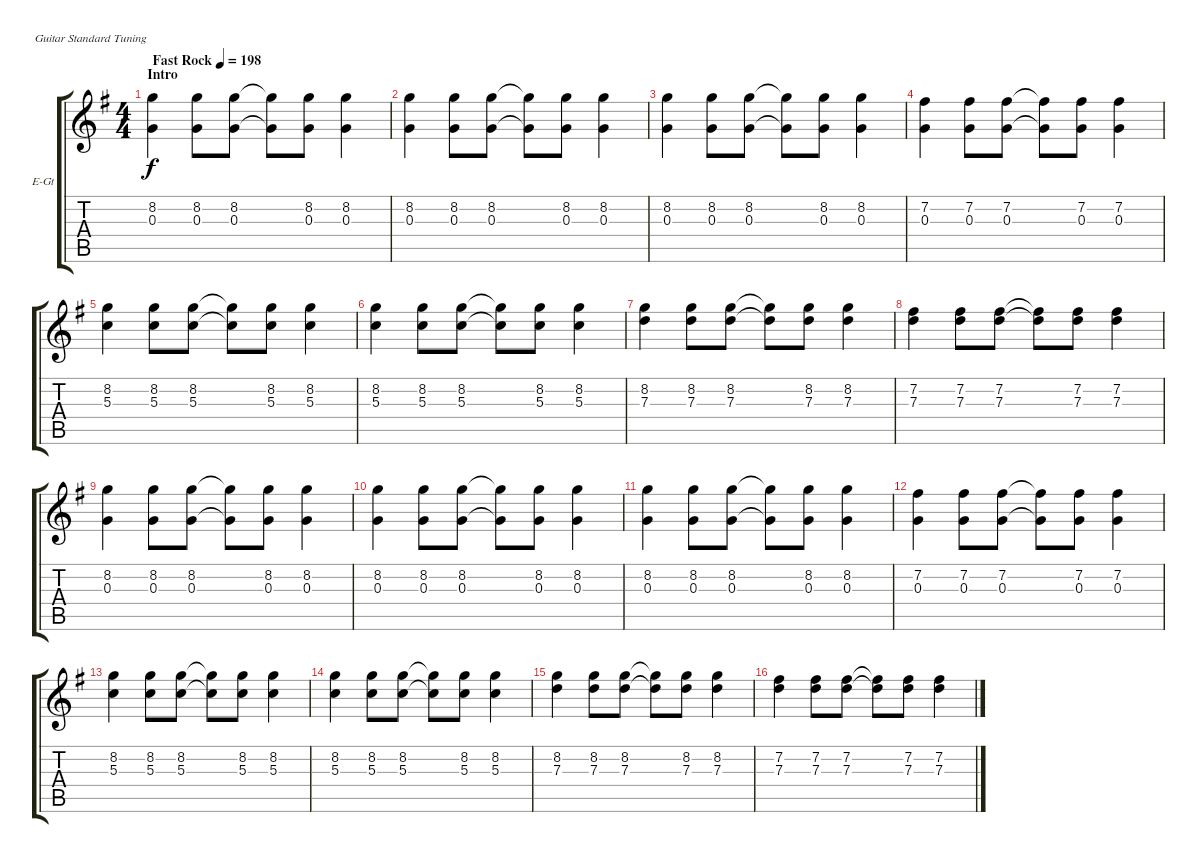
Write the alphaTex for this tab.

\defaultSystemsLayout 4
\bracketExtendMode groupsimilarinstruments
\firstSystemTrackNameOrientation horizontal
\otherSystemsTrackNameOrientation horizontal
\track ("Guitar 1" "E-Gt") {instrument distortionguitar}
\staff {score tabs}
\tuning (E4 B3 G3 D3 A2 E2)
\ts (4 4)
\section ("" "Intro")
\tempo (198 "Fast Rock")
\clef g2
\ks g
(8.2 0.3).4{dy f instrument distortionguitar} (8.2 0.3).8 (8.2 0.3).8 (8.2{t} 0.3{t}).8 (8.2 0.3).8 (8.2 0.3).4 |
(8.2 0.3).4 (8.2 0.3).8 (8.2 0.3).8 (8.2{t} 0.3{t}).8 (8.2 0.3).8 (8.2 0.3).4 |
(8.2 0.3).4 (8.2 0.3).8 (8.2 0.3).8 (8.2{t} 0.3{t}).8 (8.2 0.3).8 (8.2 0.3).4 |
(7.2 0.3).4 (7.2 0.3).8 (7.2 0.3).8 (7.2{t} 0.3{t}).8 (7.2 0.3).8 (7.2 0.3).4 |
(8.2 5.3).4 (8.2 5.3).8 (8.2 5.3).8 (8.2{t} 5.3{t}).8 (8.2 5.3).8 (8.2 5.3).4 |
(8.2 5.3).4 (8.2 5.3).8 (8.2 5.3).8 (8.2{t} 5.3{t}).8 (8.2 5.3).8 (8.2 5.3).4 |
(8.2 7.3).4 (8.2 7.3).8 (8.2 7.3).8 (8.2{t} 7.3{t}).8 (8.2 7.3).8 (8.2 7.3).4 |
(7.2 7.3).4 (7.2 7.3).8 (7.2 7.3).8 (7.2{t} 7.3{t}).8 (7.2 7.3).8 (7.2 7.3).4 |
(8.2 0.3).4 (8.2 0.3).8 (8.2 0.3).8 (8.2{t} 0.3{t}).8 (8.2 0.3).8 (8.2 0.3).4 |
(8.2 0.3).4 (8.2 0.3).8 (8.2 0.3).8 (8.2{t} 0.3{t}).8 (8.2 0.3).8 (8.2 0.3).4 |
(8.2 0.3).4 (8.2 0.3).8 (8.2 0.3).8 (8.2{t} 0.3{t}).8 (8.2 0.3).8 (8.2 0.3).4 |
(7.2 0.3).4 (7.2 0.3).8 (7.2 0.3).8 (7.2{t} 0.3{t}).8 (7.2 0.3).8 (7.2 0.3).4 |
(8.2 5.3).4 (8.2 5.3).8 (8.2 5.3).8 (8.2{t} 5.3{t}).8 (8.2 5.3).8 (8.2 5.3).4 |
(8.2 5.3).4 (8.2 5.3).8 (8.2 5.3).8 (8.2{t} 5.3{t}).8 (8.2 5.3).8 (8.2 5.3).4 |
(8.2 7.3).4 (8.2 7.3).8 (8.2 7.3).8 (8.2{t} 7.3{t}).8 (8.2 7.3).8 (8.2 7.3).4 |
(7.2 7.3).4 (7.2 7.3).8 (7.2 7.3).8 (7.2{t} 7.3{t}).8 (7.2 7.3).8 (7.2 7.3).4
